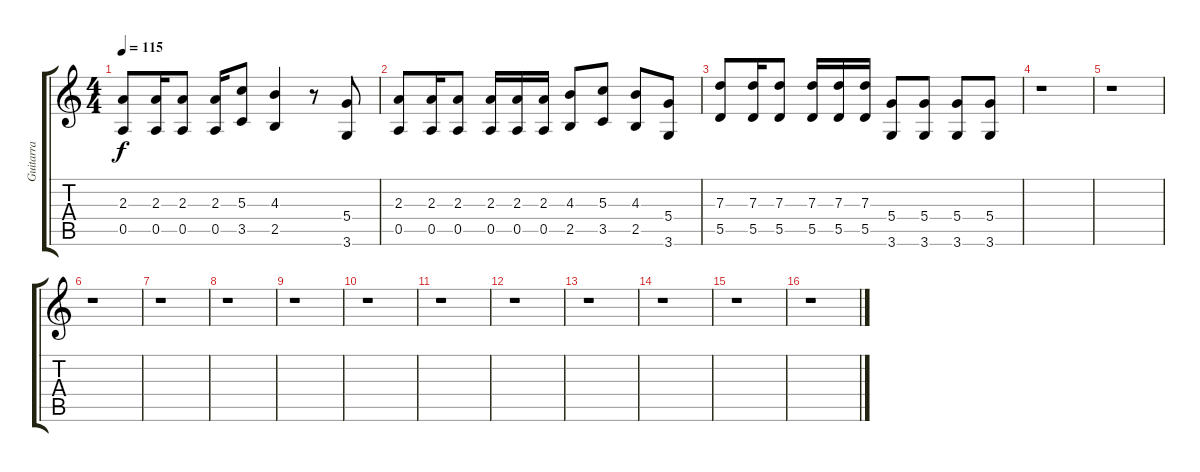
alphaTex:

\track ("Guitarra" "Guitarra") {instrument overdrivenguitar}
\staff {score tabs}
\tuning (E4 B3 G3 D3 A2 E2) {hide}
\ts (4 4)
\tempo 115
\clef g2
\ks c
(2.3 0.5).8{dy f} (2.3 0.5).16 (2.3 0.5).8 (2.3 0.5).16 (5.3 3.5).8 (4.3 2.5).4 r.8 (5.4 3.6).8 |
(2.3 0.5).8 (2.3 0.5).16 (2.3 0.5).8 (2.3 0.5).16 (2.3 0.5).16 (2.3 0.5).16 (4.3 2.5).8 (5.3 3.5).8 (4.3 2.5).8 (5.4 3.6).8 |
(7.3 5.5).8 (7.3 5.5).16 (7.3 5.5).8 (7.3 5.5).16 (7.3 5.5).16 (7.3 5.5).16 (5.4 3.6).8 (5.4 3.6).8 (5.4 3.6).8 (5.4 3.6).8 |
r.1 |
r.1 |
r.1 |
r.1 |
r.1 |
r.1 |
r.1 |
r.1 |
r.1 |
r.1 |
r.1 |
r.1 |
r.1
